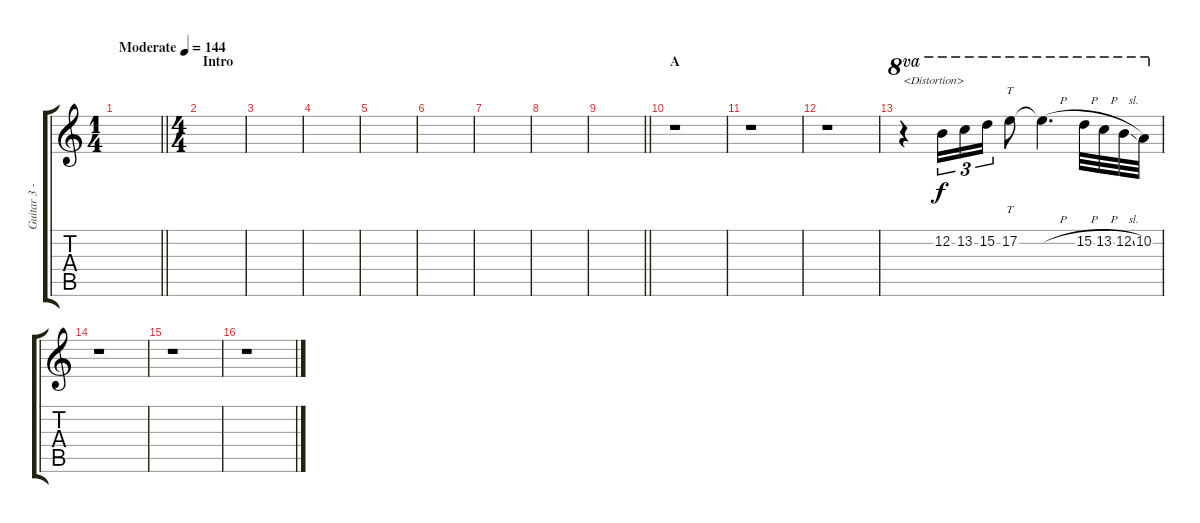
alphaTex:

\track ("Guitar 3 - Shinji" "Guitar 3 -") {instrument overdrivenguitar}
\staff {score tabs}
\tuning (E4 B3 G3 D3 A2 E2) {hide}
\ts (1 4)
\tempo (144 "Moderate")
\clef g2
\barLineRight lightlight
\ks c
|
\ts (4 4)
\section ("" "Intro")
|
|
|
|
|
|
|
\barLineRight lightlight
|
\section ("" "A")
r.1 |
r.1 |
r.1 |
r.4{ot 8va txt "<Distortion>" volume 11 instrument distortionguitar} 12.2.16{tu (3 2) ot 8va} 13.2.16{tu (3 2) ot 8va} 15.2.16{tu (3 2) ot 8va} 17.2.8{tt ot 8va} 17.2{h t}.4{d ot 8va} 15.2{h}.32{ot 8va} 13.2{h}.32{ot 8va} 12.2{sl}.32{ot 8va} 10.2.32{ot 8va} |
r.1 |
r.1 |
r.1
